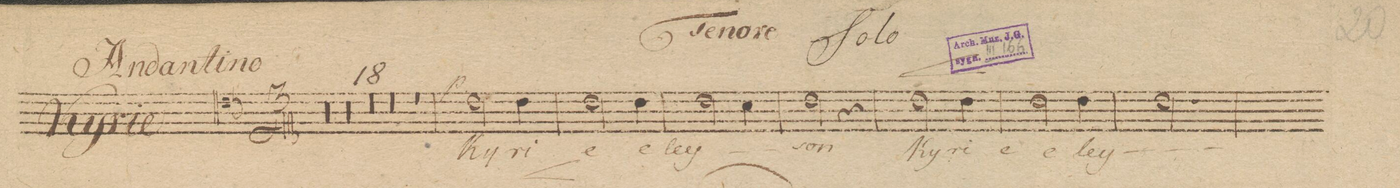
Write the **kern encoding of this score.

**kern	**text	**dynam
*I"Tenore Solo	*	*
*clefC4	*	*
*k[]	*	*
*M3/4	*	*
0.r	.	.
=2	=2	=2
=3	=3	=3
=4	=4	=4
=5	=5	=5
0.r	.	.
=6	=6	=6
=7	=7	=7
=8	=8	=8
=9	=9	=9
0.r	.	.
=10	=10	=10
=11	=11	=11
=12	=12	=12
=13	=13	=13
0.r	.	.
=14	=14	=14
=15	=15	=15
=16	=16	=16
=17	=17	=17
1.r	.	.
=18	=18	=18
=19	=19	=19
*2\right	*	*
2c\	Ky-	p
4c\	-ri-	.
=20	=20	=20
2c\	-e	.
4c\	e-	.
=21	=21	=21
2c\	-ley	.
4B\	.	.
=22	=22	=22
2c\	son	.
4r	.	.
=23	=23	=23
2c\	Ky-	<
4c\	-ri-	[[
=24	=24	=24
2c\	-e	.
4c\	e-	.
=25	=25	=25
2.c\	-ley-	.
=26	=26	=26
*-	*-	*-
